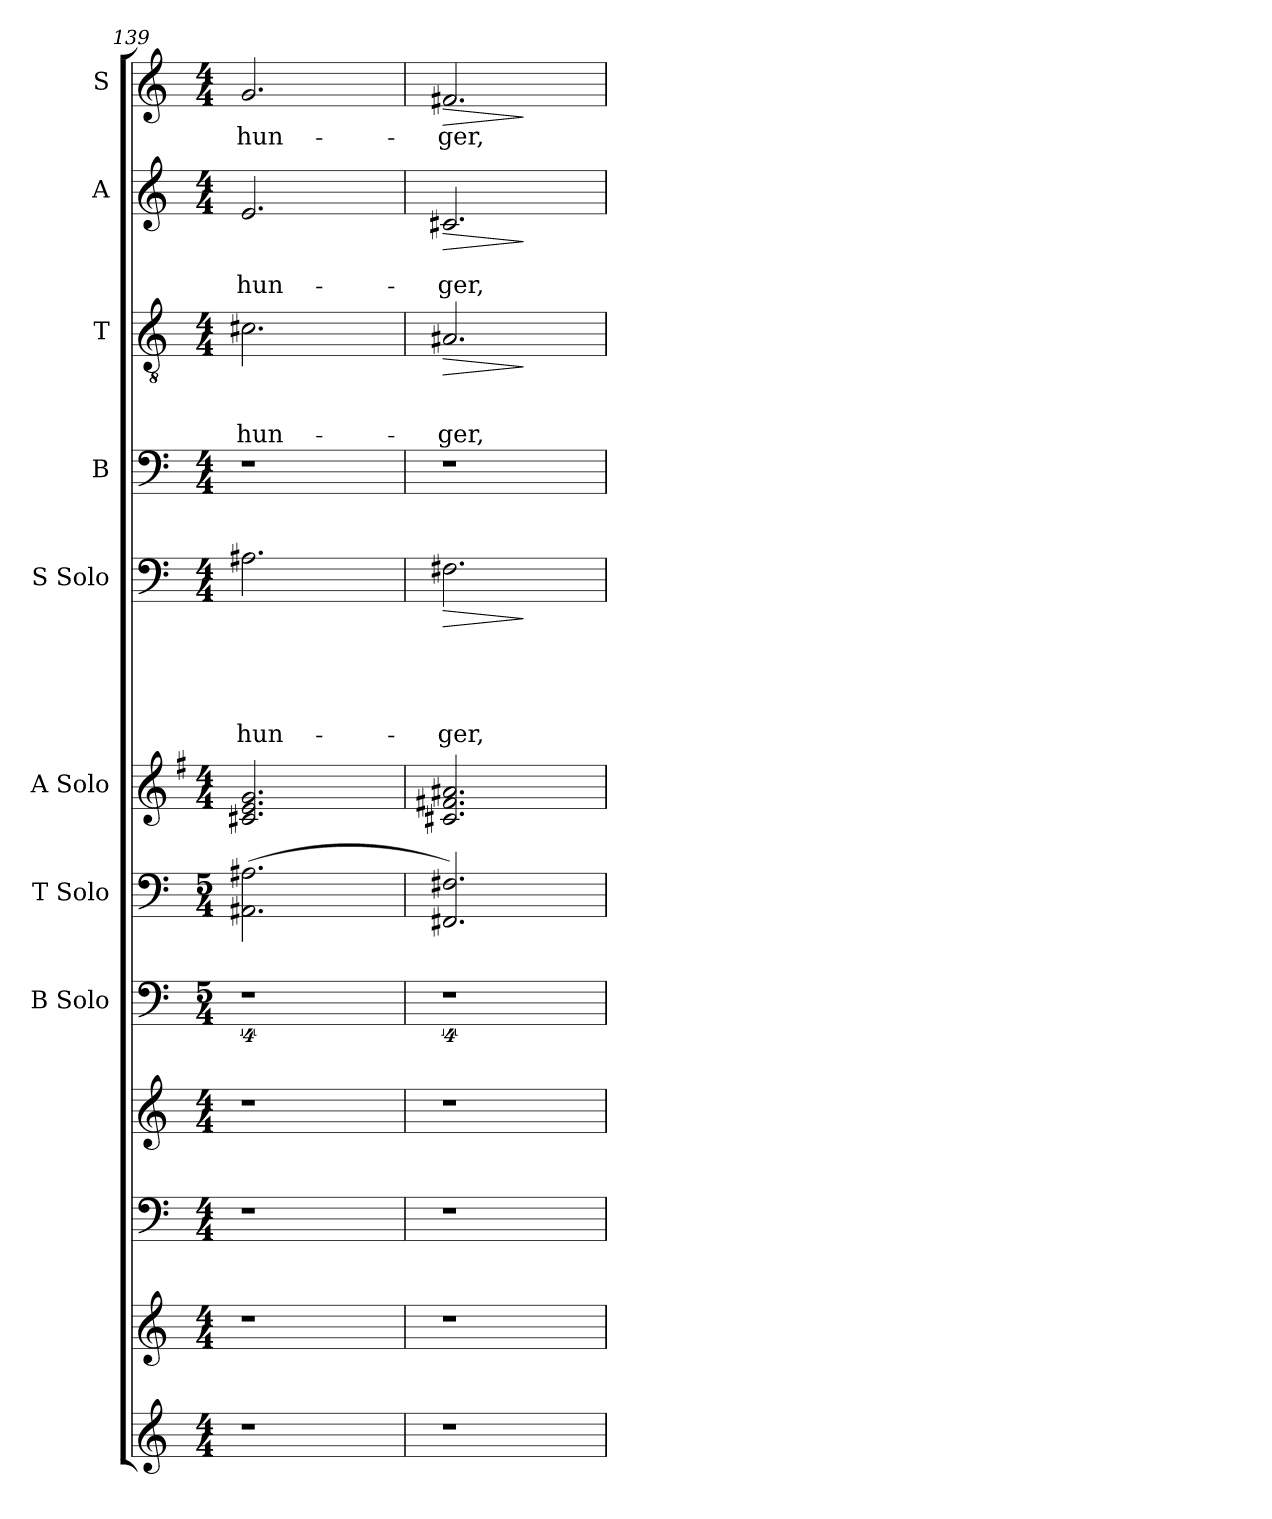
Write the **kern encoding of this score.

**kern	**kern	**kern	**kern	**kern	**kern	**kern	**kern	**text	**text	**text	**text	**text	**dynam	**kern	**kern	**text	**text	**text	**dynam	**kern	**text	**text	**dynam	**kern	**text	**dynam
*part12	*part11	*part10	*part9	*part8	*part7	*part6	*part5	*part5	*part5	*part5	*part5	*part5	*part5	*part4	*part3	*part3	*part3	*part3	*part3	*part2	*part2	*part2	*part2	*part1	*part1	*part1
*staff12	*staff11	*staff10	*staff9	*staff8	*staff7	*staff6	*staff5	*staff5	*staff5	*staff5	*staff5	*staff5	*staff5	*staff4	*staff3	*staff3	*staff3	*staff3	*staff3	*staff2	*staff2	*staff2	*staff2	*staff1	*staff1	*staff1
*	*	*	*	*I"B Solo	*I"T Solo	*I"A Solo	*I"S Solo	*	*	*	*	*	*	*I"B	*I"T	*	*	*	*	*I"A	*	*	*	*I"S	*	*
*clefG2	*clefG2	*clefF4	*clefG2	*clefF4	*clefF4	*clefG2	*clefF4	*	*	*	*	*	*	*clefF4	*clefGv2	*	*	*	*	*clefG2	*	*	*	*clefG2	*	*
*k[]	*k[]	*k[]	*k[]	*k[]	*k[]	*k[f#]	*k[]	*	*	*	*	*	*	*k[]	*k[]	*	*	*	*	*k[]	*	*	*	*k[]	*	*
*C:	*C:	*C:	*C:	*C:	*C:	*G:	*C:	*	*	*	*	*	*	*C:	*C:	*	*	*	*	*C:	*	*	*	*C:	*	*
*M4/4	*M4/4	*M4/4	*M4/4	*M5/4	*M5/4	*M4/4	*M4/4	*	*	*	*	*	*	*M4/4	*M4/4	*	*	*	*	*M4/4	*	*	*	*M4/4	*	*
=139	=139	=139	=139	=139	=139	=139	=139	=139	=139	=139	=139	=139	=139	=139	=139	=139	=139	=139	=139	=139	=139	=139	=139	=139	=139	=139
!	!	!	!	!	!	!	!	!	!	!	!	!LO:LY:b	!	!	!	!	!	!LO:LY:b	!	!	!	!LO:LY:b	!	!	!LO:LY:b	!
1r	1r	1r	1r	4%5r	(>2.AA#\ 2.A#\	2.c#/ 2.e/ 2.g/	2.A#X\	.	.	.	.	hun-	.	1r	2.c#X\	.	.	hun-	.	2.e/	.	hun-	.	2.g/	hun-	.
.	.	.	.	.	2ryy	2ryy	2ryy	.	.	.	.	.	.	.	2ryy	.	.	.	.	2ryy	.	.	.	2ryy	.	.
4ryy	4ryy	4ryy	4ryy	.	.	.	.	.	.	.	.	.	.	4ryy	.	.	.	.	.	.	.	.	.	.	.	.
=140	=140	=140	=140	=140	=140	=140	=140	=140	=140	=140	=140	=140	=140	=140	=140	=140	=140	=140	=140	=140	=140	=140	=140	=140	=140	=140
!	!	!	!	!	!	!	!	!	!	!	!	!LO:LY:b	!LO:HP:b	!	!	!	!	!LO:LY:b	!LO:HP:b	!	!	!LO:LY:b	!LO:HP:b	!	!LO:LY:b	!LO:HP:b
1r	1r	1r	1r	4%5r	2.FF#X/ 2.F#X/)	2.c#X/ 2.f#X/ 2.a#X/	2.F#X\	.	.	.	.	-ger,	>	1r	2.A#X/	.	.	-ger,	>	2.c#X/	.	-ger,	>	2.f#X/	-ger,	>
.	.	.	.	.	2ryy	2ryy	2ryy	.	.	.	.	.	]	.	2ryy	.	.	.	]	2ryy	.	.	]	2ryy	.	]
4ryy	4ryy	4ryy	4ryy	.	.	.	.	.	.	.	.	.	.	4ryy	.	.	.	.	.	.	.	.	.	.	.	.
=	=	=	=	=	=	=	=	=	=	=	=	=	=	=	=	=	=	=	=	=	=	=	=	=	=	=
*-	*-	*-	*-	*-	*-	*-	*-	*-	*-	*-	*-	*-	*-	*-	*-	*-	*-	*-	*-	*-	*-	*-	*-	*-	*-	*-
